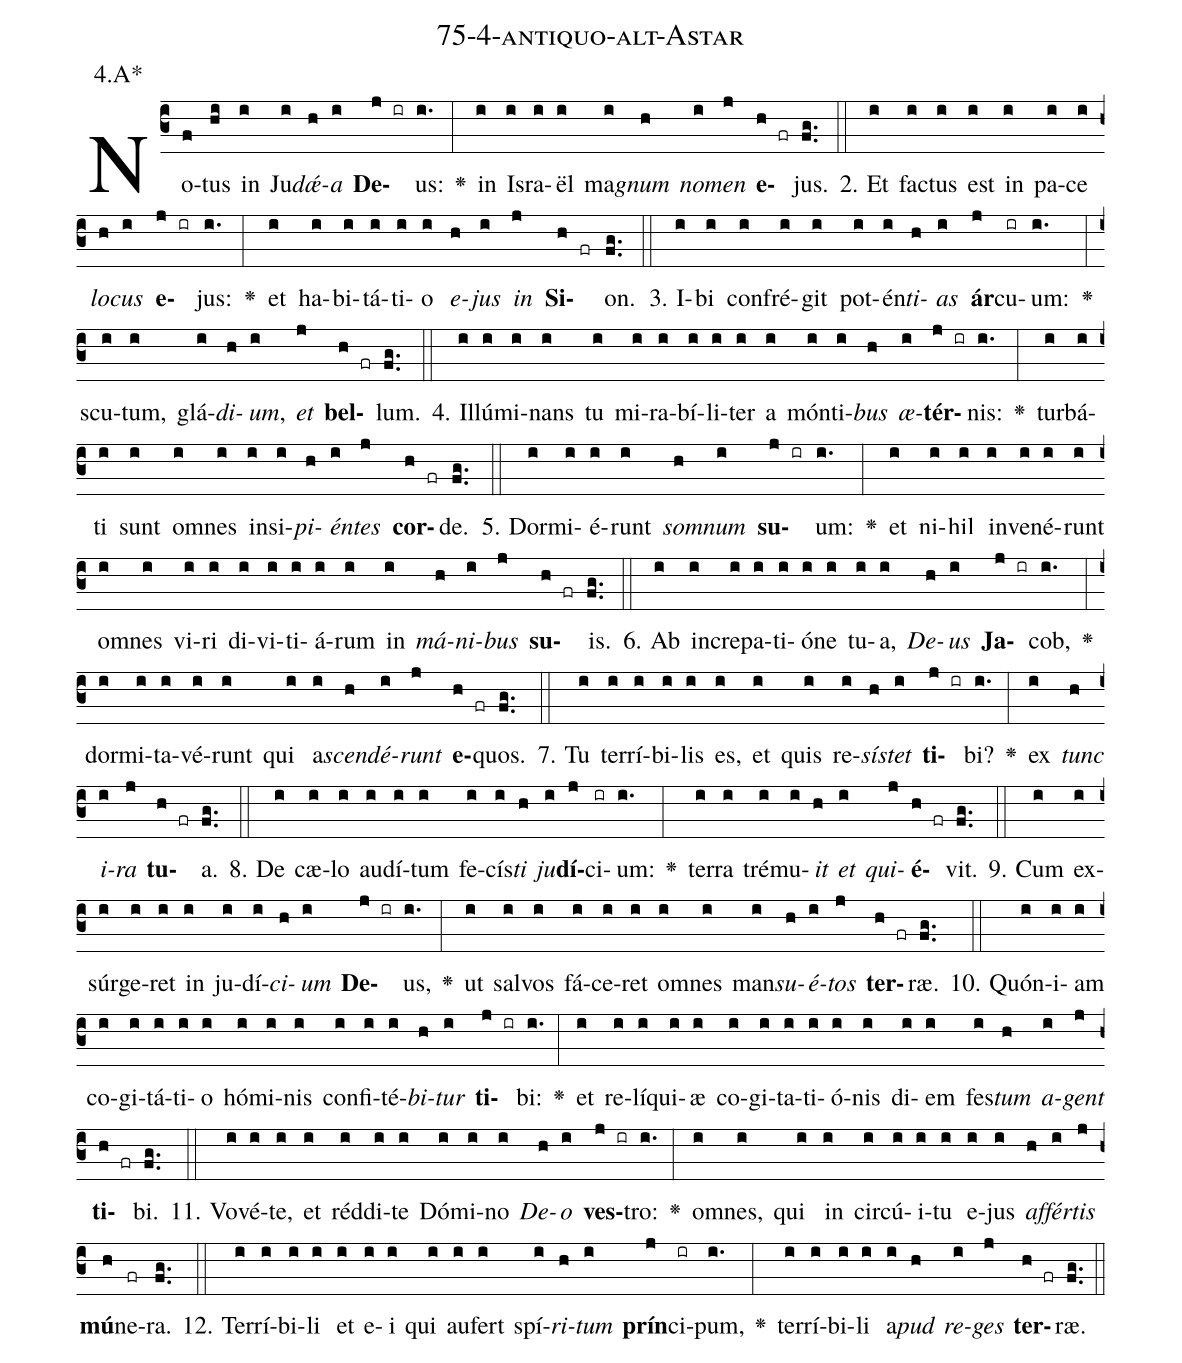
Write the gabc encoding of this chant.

name: 75-4-antiquo-alt-Astar;
annotation: 4.A*;
%%
(c3)No(f)tus(hi) in(i) Ju(i)<i>dǽ</i>(h)<i>a</i>(i) <b>De</b>(j ir)us:(i.) <v>\greheightstar</v>(:) in(i) Is(i)ra(i)ël(i) ma(i)<i>gnum</i>(h) <i>no</i>(i)<i>men</i>(j) <b>e</b>(h fr)jus.(fg..) (::)
2. Et(i) fac(i)tus(i) est(i) in(i) pa(i)ce(i) <i>lo</i>(h)<i>cus</i>(i) <b>e</b>(j ir)jus:(i.) <v>\greheightstar</v>(:) et(i) ha(i)bi(i)tá(i)ti(i)o(i) <i>e</i>(h)<i>jus</i>(i) <i>in</i>(j) <b>Si</b>(h fr)on.(fg..) (::)
3. I(i)bi(i) con(i)fré(i)git(i) pot(i)én(i)<i>ti</i>(h)<i>as</i>(i) <b>ár</b>(j)cu(ir)um:(i.) <v>\greheightstar</v>(:) scu(i)tum,(i) glá(i)<i>di</i>(h)<i>um</i>,(i) <i>et</i>(j) <b>bel</b>(h fr)lum.(fg..) (::)
4. Il(i)lú(i)mi(i)nans(i) tu(i) mi(i)ra(i)bí(i)li(i)ter(i) a(i) món(i)ti(i)<i>bus</i>(h) <i>æ</i>(i)<b>tér</b>(j ir)nis:(i.) <v>\greheightstar</v>(:) tur(i)bá(i)ti(i) sunt(i) om(i)nes(i) in(i)si(i)<i>pi</i>(h)<i>én</i>(i)<i>tes</i>(j) <b>cor</b>(h fr)de.(fg..) (::)
5. Dor(i)mi(i)é(i)runt(i) <i>som</i>(h)<i>num</i>(i) <b>su</b>(j ir)um:(i.) <v>\greheightstar</v>(:) et(i) ni(i)hil(i) in(i)ve(i)né(i)runt(i) om(i)nes(i) vi(i)ri(i) di(i)vi(i)ti(i)á(i)rum(i) in(i) <i>má</i>(h)<i>ni</i>(i)<i>bus</i>(j) <b>su</b>(h fr)is.(fg..) (::)
6. Ab(i) in(i)cre(i)pa(i)ti(i)ó(i)ne(i) tu(i)a,(i) <i>De</i>(h)<i>us</i>(i) <b>Ja</b>(j ir)cob,(i.) <v>\greheightstar</v>(:) dor(i)mi(i)ta(i)vé(i)runt(i) qui(i) a(i)<i>scen</i>(h)<i>dé</i>(i)<i>runt</i>(j) <b>e</b>(h fr)quos.(fg..) (::)
7. Tu(i) ter(i)rí(i)bi(i)lis(i) es,(i) et(i) quis(i) re(i)<i>sís</i>(h)<i>tet</i>(i) <b>ti</b>(j ir)bi?(i.) <v>\greheightstar</v>(:) ex(i) <i>tunc</i>(h) <i>i</i>(i)<i>ra</i>(j) <b>tu</b>(h fr)a.(fg..) (::)
8. De(i) cæ(i)lo(i) au(i)dí(i)tum(i) fe(i)cís(i)<i>ti</i>(h) <i>ju</i>(i)<b>dí</b>(j)ci(ir)um:(i.) <v>\greheightstar</v>(:) ter(i)ra(i) tré(i)mu(i)<i>it</i>(h) <i>et</i>(i) <i>qui</i>(j)<b>é</b>(h fr)vit.(fg..) (::)
9. Cum(i) ex(i)súr(i)ge(i)ret(i) in(i) ju(i)dí(i)<i>ci</i>(h)<i>um</i>(i) <b>De</b>(j ir)us,(i.) <v>\greheightstar</v>(:) ut(i) sal(i)vos(i) fá(i)ce(i)ret(i) om(i)nes(i) man(i)<i>su</i>(h)<i>é</i>(i)<i>tos</i>(j) <b>ter</b>(h fr)ræ.(fg..) (::)
10. Quón(i)i(i)am(i) co(i)gi(i)tá(i)ti(i)o(i) hó(i)mi(i)nis(i) con(i)fi(i)té(i)<i>bi</i>(h)<i>tur</i>(i) <b>ti</b>(j ir)bi:(i.) <v>\greheightstar</v>(:) et(i) re(i)lí(i)qui(i)æ(i) co(i)gi(i)ta(i)ti(i)ó(i)nis(i) di(i)em(i) fes(i)<i>tum</i>(h) <i>a</i>(i)<i>gent</i>(j) <b>ti</b>(h fr)bi.(fg..) (::)
11. Vo(i)vé(i)te,(i) et(i) réd(i)di(i)te(i) Dó(i)mi(i)no(i) <i>De</i>(h)<i>o</i>(i) <b>ves</b>(j ir)tro:(i.) <v>\greheightstar</v>(:) om(i)nes,(i) qui(i) in(i) cir(i)cú(i)i(i)tu(i) e(i)jus(i) <i>af</i>(h)<i>fér</i>(i)<i>tis</i>(j) <b>mú</b>(h)ne(fr)ra.(fg..) (::)
12. Ter(i)rí(i)bi(i)li(i) et(i) e(i)i(i) qui(i) au(i)fert(i) spí(i)<i>ri</i>(h)<i>tum</i>(i) <b>prín</b>(j)ci(ir)pum,(i.) <v>\greheightstar</v>(:) ter(i)rí(i)bi(i)li(i) a(i)<i>pud</i>(h) <i>re</i>(i)<i>ges</i>(j) <b>ter</b>(h fr)ræ.(fg..) (::)
